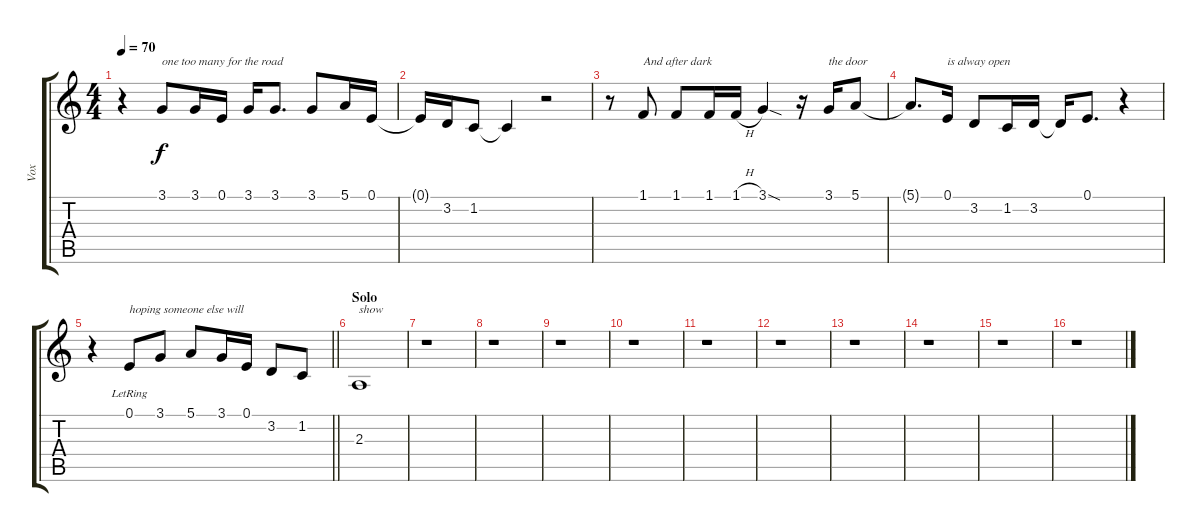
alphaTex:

\track ("Vox" "Vox") {instrument violin}
\staff {score tabs}
\tuning (E4 B3 G3 D3 A2 E2) {hide}
\ts (4 4)
\tempo 70
\clef g2
\ks c
r.4{dy f} 3.1.8{txt "one too many for the road"} 3.1.16 0.1.16 3.1.16 3.1.8{d} 3.1.8 5.1.16 0.1.16 |
0.1{t}.16 3.2.16 1.2.8 1.2{t}.4 r.2 |
r.8 1.1.8{txt "And after dark"} 1.1.8 1.1.16 1.1{h}.16 3.1{sod}.4 r.16 3.1.16{txt "the door"} 5.1.8 |
5.1{t}.8{d} 0.1.16{txt "is alway open"} 3.2.8 1.2.16 3.2.16 3.2{t}.16 0.1.8{d} r.4 |
\barLineRight lightlight
r.4 0.1{lr}.8{txt "hoping someone else will"} 3.1.8 5.1.8 3.1.16 0.1.16 3.2.8 1.2.8 |
\section ("" "Solo")
2.3.1{txt "show"} |
r.1 |
r.1 |
r.1 |
r.1 |
r.1 |
r.1 |
r.1 |
r.1 |
r.1 |
r.1
